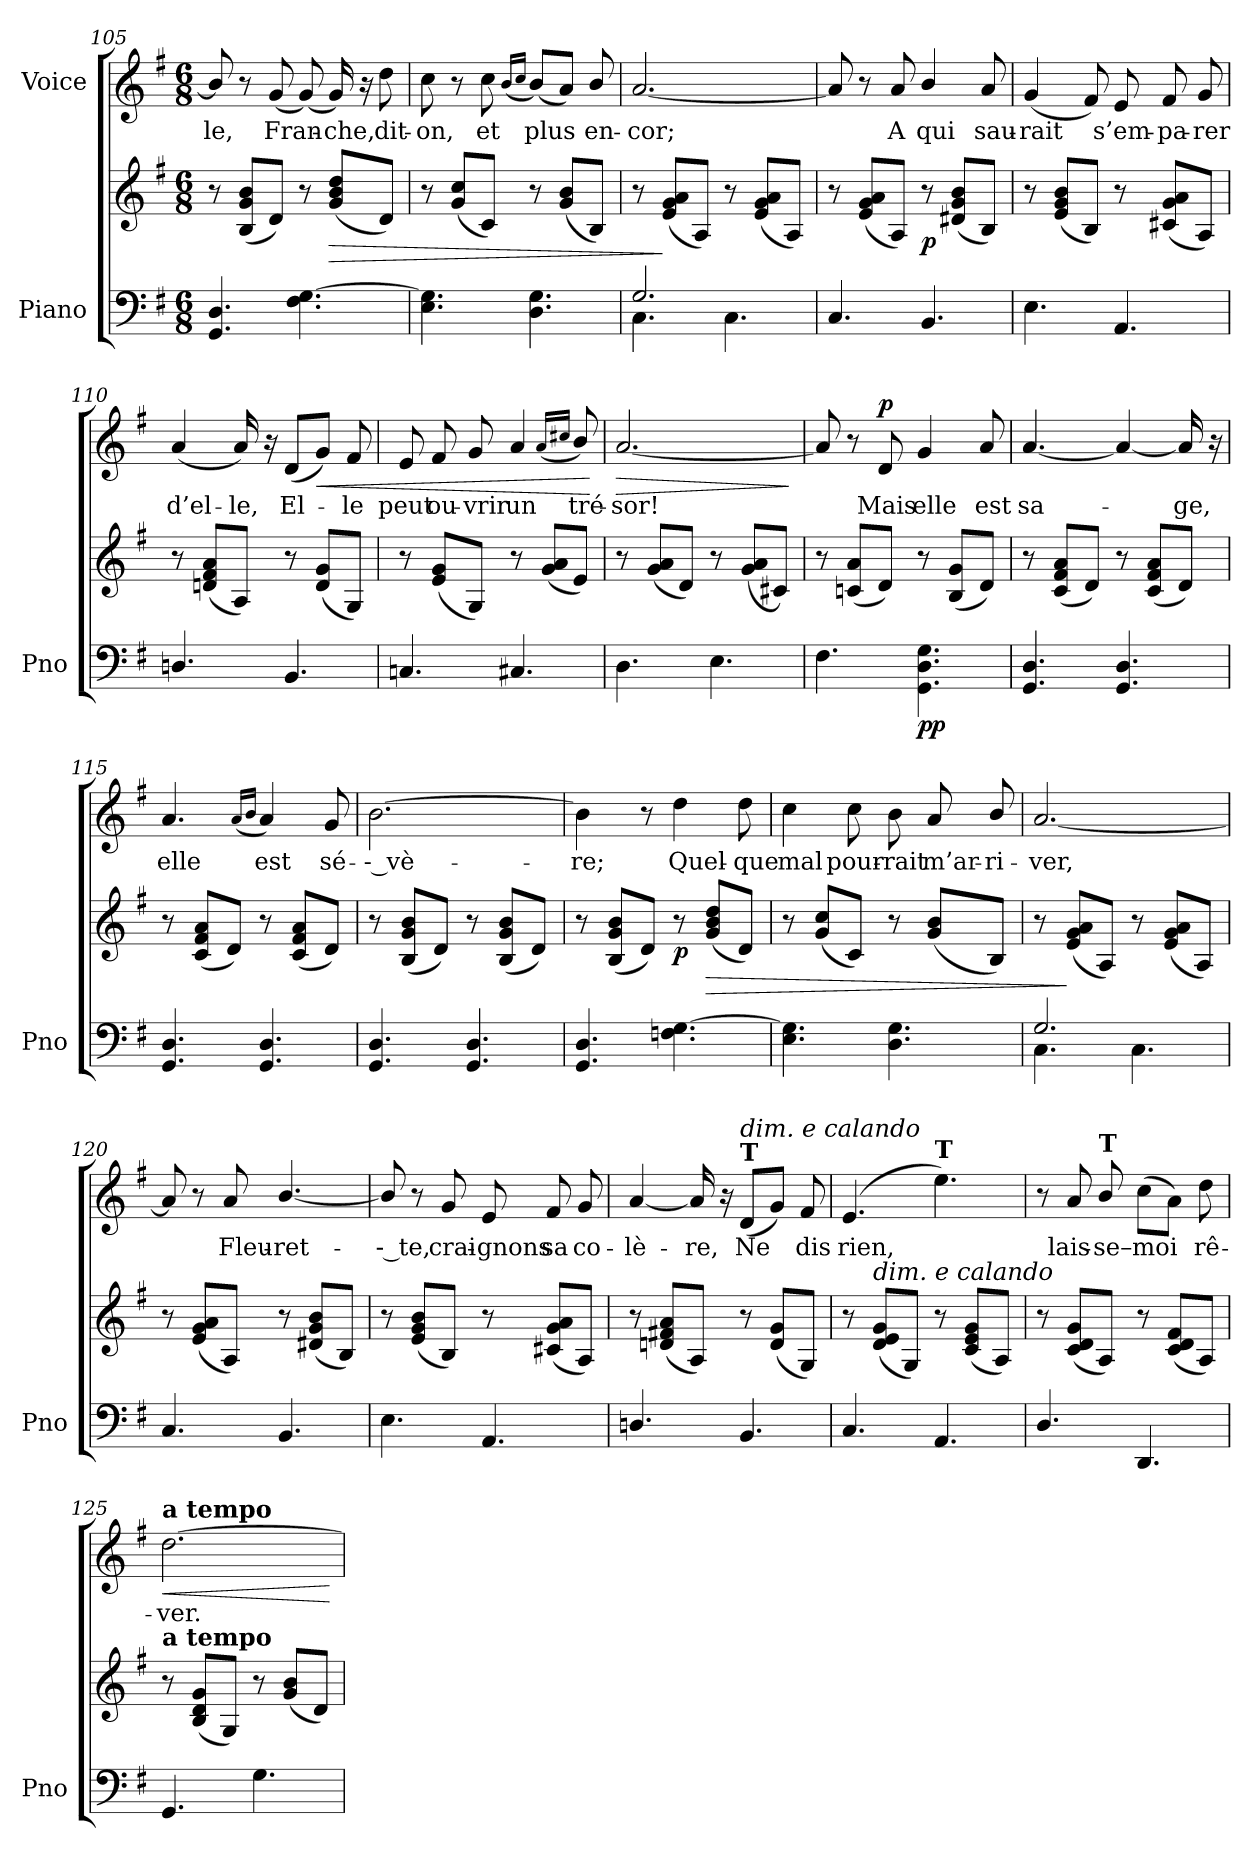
**kern	**kern	**dynam	**kern	**text	**dynam
*part2	*part2	*part2	*part1	*part1	*part1
*staff3	*staff2	*staff2/3	*staff1	*staff1	*staff1
*I"Piano	*	*	*I"Voice	*	*
*I'Pno	*	*	*	*	*
*clefF4	*clefG2	*	*clefG2	*	*
*k[f#]	*k[f#]	*	*k[f#]	*	*
*M6/8	*M6/8	*	*M6/8	*	*
=105	=105	=105	=105	=105	=105
!	!	!	!	!LO:LY:b	!
4.GG/ 4.D/	8r	.	8b/]	-le,	.
.	(<8B/ 8g/ 8b/L	.	8r	.	.
!	!	!	!	!LO:LY:b	!
.	8d/J)	.	(<8g/	Fran-	.
4.F#\ [4.G\	8r	.	(<8g/)	.	.
!	!	!LO:HP:b	!	!LO:LY:b	!
.	(<8g/ 8b/ 8dd/L	>	16g/)	-che,	.
.	.	.	16r	.	.
!	!	!	!	!LO:LY:b	!
.	8d/J)	.	8dd\	dit-	.
!!LO:LB:g=z
=106	=106	=106	=106	=106	=106
!	!	!	!	!LO:LY:b	!
4.E\ 4.G\]	8r	.	8cc\	-on,	.
.	(<8g/ 8cc/L	.	8r	.	.
!	!	!	!	!LO:LY:b	!
.	8c/J)	.	8cc\	et	.
.	.	.	(<16qb/LL	.	.
.	.	.	16qcc/JJ	.	.
!	!	!	!	!LO:LY:b	!
4.D\ 4.G\	8r	.	(<8b/L)	plus	.
.	(<8g/ 8b/L	.	8a/J)	.	.
!	!	!	!	!LO:LY:b	!
.	8B/J)	.	8b/	en-	.
=107	=107	=107	=107	=107	=107
*^	*	*	*	*	*
!	!	!	!	!	!LO:LY:b	!
2.G/	4.C\	8r	.	[2.a/	-cor;	.
.	.	(<8e/ 8g/ 8a/L	]	.	.	.
.	.	8A/J)	.	.	.	.
.	4.C\	8r	.	.	.	.
.	.	(<8e/ 8g/ 8a/L	.	.	.	.
.	.	8A/J)	.	.	.	.
*v	*v	*	*	*	*	*
=108	=108	=108	=108	=108	=108
4.C/	8r	.	8a/]	.	.
.	(<8e/ 8g/ 8a/L	.	8r	.	.
!	!	!	!	!LO:LY:b	!
.	8A/J)	.	8a/	A	.
!	!	!LO:DY:b	!	!LO:LY:b	!
4.BB/	8r	p	4b/	qui	.
.	(<8d#X/ 8g/ 8b/L	.	.	.	.
!	!	!	!	!LO:LY:b	!
.	8B/J)	.	8a/	sau-	.
=109	=109	=109	=109	=109	=109
!	!	!	!	!LO:LY:b	!
4.E\	8r	.	(<4g/	-rait	.
.	(<8e/ 8g/ 8b/L	.	.	.	.
.	8B/J)	.	8f#/)	.	.
!	!	!	!	!LO:LY:b	!
4.AA/	8r	.	8e/	s’em-	.
!	!	!	!	!LO:LY:b	!
.	(<8c#X/ 8g/ 8a/L	.	8f#/	-pa-	.
!	!	!	!	!LO:LY:b	!
.	8A/J)	.	8g/	-rer	.
=110	=110	=110	=110	=110	=110
!	!	!	!	!LO:LY:b	!
4.Dn/	8r	.	(<4a/	d’el-	.
.	(<8dn/ 8f#/ 8a/L	.	.	.	.
!	!	!	!	!LO:LY:b	!
.	8A/J)	.	16a/)	-le,	.
.	.	.	16r	.	.
!	!	!	!	!LO:LY:b	!
4.BB/	8r	.	(<8d/L	El-	.
!	!	!	!	!	!LO:HP:b
.	(<8d/ 8g/L	.	8g/J)	.	<
!	!	!	!	!LO:LY:b	!
.	8G/J)	.	8f#/	-le	.
!!LO:LB:g=z
=111	=111	=111	=111	=111	=111
!	!	!	!	!LO:LY:b	!
4.Cn/	8r	.	8e/	peut	.
!	!	!	!	!LO:LY:b	!
.	(<8e/ 8g/L	.	8f#/	ou-	.
!	!	!	!	!LO:LY:b	!
.	8G/J)	.	8g/	-vrir	.
!	!	!	!	!LO:LY:b	!
4.C#X/	8r	.	4a/	un	.
.	(<8g/ 8a/L	.	.	.	.
.	.	.	(<16qa/LL	.	.
.	.	.	16qcc#X/JJ	.	.
!	!	!	!	!LO:LY:b	!
.	8e/J)	.	8b/)	tré-	.
.	.	.	.	.	[
=112	=112	=112	=112	=112	=112
!	!	!	!	!LO:LY:b	!LO:HP:b
4.D\	8r	.	[2.a/	-sor!	>
.	(<8g/ 8a/L	.	.	.	.
.	8d/J)	.	.	.	.
4.E\	8r	.	.	.	.
.	(<8g/ 8a/L	.	.	.	.
.	8c#X/J)	.	.	.	.
.	.	.	.	.	]
=113	=113	=113	=113	=113	=113
4.F#\	8r	.	8a/]	.	.
.	(<8cn/ 8a/L	.	8r	.	.
!	!	!	!	!LO:LY:b	!LO:DY:a
.	8d/J)	.	8d/	Mais	p
!	!	!LO:DY:b=2	!	!LO:LY:b	!
4.GG\ 4.D\ 4.G\	8r	pp	4g/	elle	.
.	(<8B/ 8g/L	.	.	.	.
!	!	!	!	!LO:LY:b	!
.	8d/J)	.	8a/	est	.
=114	=114	=114	=114	=114	=114
!	!	!	!	!LO:LY:b	!
4.GG/ 4.D/	8r	.	[4.a/	sa-	.
.	(<8c/ 8f#/ 8a/L	.	.	.	.
.	8d/J)	.	.	.	.
4.GG/ 4.D/	8r	.	4a/_	.	.
.	(<8c/ 8f#/ 8a/L	.	.	.	.
!	!	!	!	!LO:LY:b	!
.	8d/J)	.	16a/]	-ge,	.
.	.	.	16r	.	.
=115	=115	=115	=115	=115	=115
!	!	!	!	!LO:LY:b	!
4.GG/ 4.D/	8r	.	4.a/	elle	.
.	(<8c/ 8f#/ 8a/L	.	.	.	.
.	8d/J)	.	.	.	.
.	.	.	(<16qa/LL	.	.
.	.	.	16qb/JJ	.	.
!	!	!	!	!LO:LY:b	!
4.GG/ 4.D/	8r	.	4a/)	est	.
.	(<8c/ 8f#/ 8a/L	.	.	.	.
!	!	!	!	!LO:LY:b	!
.	8d/J)	.	8g/	sé-	.
!!LO:LB:g=z
=116	=116	=116	=116	=116	=116
!	!	!	!	!LO:LY:b	!
4.GG/ 4.D/	8r	.	[2.b\	-- vè-	.
.	(<8B/ 8g/ 8b/L	.	.	.	.
.	8d/J)	.	.	.	.
4.GG/ 4.D/	8r	.	.	.	.
.	(<8B/ 8g/ 8b/L	.	.	.	.
.	8d/J)	.	.	.	.
=117	=117	=117	=117	=117	=117
!	!	!	!	!LO:LY:b	!
4.GG/ 4.D/	8r	.	4b\]	-re;	.
.	(<8B/ 8g/ 8b/L	.	.	.	.
.	8d/J)	.	8r	.	.
!	!	!LO:DY:b	!	!LO:LY:b	!
4.Fn\ [4.G\	8r	p	4dd\	Quel-	.
!	!	!LO:HP:b	!	!	!
.	(<8g/ 8b/ 8dd/L	>	.	.	.
!	!	!	!	!LO:LY:b	!
.	8d/J)	.	8dd\	-que	.
=118	=118	=118	=118	=118	=118
!	!	!	!	!LO:LY:b	!
4.E\ 4.G\]	8r	.	4cc\	mal	.
.	(<8g/ 8cc/L	.	.	.	.
!	!	!	!	!LO:LY:b	!
.	8c/J)	.	8cc\	pour-	.
!	!	!	!	!LO:LY:b	!
4.D\ 4.G\	8r	.	8b\	-rait	.
!	!	!	!	!LO:LY:b	!
.	(<8g/ 8b/L	.	8a/	m’ar-	.
!	!	!	!	!LO:LY:b	!
.	8B/J)	.	8b/	-ri-	.
=119	=119	=119	=119	=119	=119
*^	*	*	*	*	*
!	!	!	!	!	!LO:LY:b	!
2.G/	4.C\	8r	.	[2.a/	-ver,	.
.	.	(<8e/ 8g/ 8a/L	]	.	.	.
.	.	8A/J)	.	.	.	.
.	4.C\	8r	.	.	.	.
.	.	(<8e/ 8g/ 8a/L	.	.	.	.
.	.	8A/J)	.	.	.	.
*v	*v	*	*	*	*	*
=120	=120	=120	=120	=120	=120
4.C/	8r	.	8a/]	.	.
.	(<8e/ 8g/ 8a/L	.	8r	.	.
!	!	!	!	!LO:LY:b	!
.	8A/J)	.	8a/	Fleu-	.
!	!	!	!	!LO:LY:b	!
4.BB/	8r	.	[4.b/	-ret-	.
.	(<8d#X/ 8g/ 8b/L	.	.	.	.
.	8B/J)	.	.	.	.
!!LO:PB:g=z
=121	=121	=121	=121	=121	=121
!	!	!	!	!LO:LY:b	!
4.E\	8r	.	8b/]	-- te,	.
.	(<8e/ 8g/ 8b/L	.	8r	.	.
!	!	!	!	!LO:LY:b	!
.	8B/J)	.	8g/	crai-	.
!	!	!	!	!LO:LY:b	!
4.AA/	8r	.	8e/	-gnons	.
!	!	!	!	!LO:LY:b	!
.	(<8c#X/ 8g/ 8a/L	.	8f#/	sa	.
!	!	!	!	!LO:LY:b	!
.	8A/J)	.	8g/	co-	.
=122	=122	=122	=122	=122	=122
!	!	!	!	!LO:LY:b	!
4.Dn/	8r	.	[4a/	-lè-	.
.	(<8dn/ 8f#X/ 8a/L	.	.	.	.
!	!	!	!	!LO:LY:b	!
.	8A/J)	.	16a/]	-re,	.
.	.	.	16r	.	.
!	!	!	!LO:TX:a:B:t=T	!	!
!	!	!	!LO:TX:a:i:t=dim. e calando	!	!
!	!	!	!	!LO:LY:b	!
4.BB/	8r	.	(<8d/L	Ne	.
.	(<8d/ 8g/L	.	8g/J)	.	.
!	!	!	!	!LO:LY:b	!
.	8G/J)	.	8f#/	dis	.
=123	=123	=123	=123	=123	=123
!	!	!	!	!LO:LY:b	!
4.C/	8r	.	(>4.e/	rien,	.
!	!LO:TX:a:i:t=dim. e calando	!	!	!	!
.	(<8d/ 8e/ 8g/L	.	.	.	.
.	8G/J)	.	.	.	.
!	!	!	!LO:TX:a:B:t=T	!	!
4.AA/	8r	.	4.ee\)	.	.
.	(<8c/ 8e/ 8g/L	.	.	.	.
.	8A/J)	.	.	.	.
=124	=124	=124	=124	=124	=124
4.D/	8r	.	8r	.	.
!	!	!	!	!LO:LY:b	!
.	(<8c/ 8d/ 8g/L	.	8a/	lais-	.
!	!	!	!LO:TX:a:B:t=T	!	!
!	!	!	!	!LO:LY:b	!
.	8A/J)	.	8b/	-se–	.
!	!	!	!	!LO:LY:b	!
4.DD/	8r	.	(>8cc\L	moi	.
.	(<8c/ 8d/ 8f#/L	.	8a\J)	.	.
!	!	!	!	!LO:LY:b	!
.	8A/J)	.	8dd\	rê-	.
=125	=125	=125	=125	=125	=125
!	!	!	!LO:TX:a:B:t=a tempo	!	!
!	!LO:TX:a:B:t=a tempo	!	!	!	!
!	!	!	!	!LO:LY:b	!LO:HP:b
4.GG/	8r	.	[2.dd\	-ver.	<
.	(<8B/ 8d/ 8g/L	.	.	.	.
.	8G/J)	.	.	.	.
4.G\	8r	.	.	.	.
.	(<8g/ 8b/L	.	.	.	.
.	8d/J)	.	.	.	.
.	.	.	.	.	[
=	=	=	=	=	=
*-	*-	*-	*-	*-	*-
